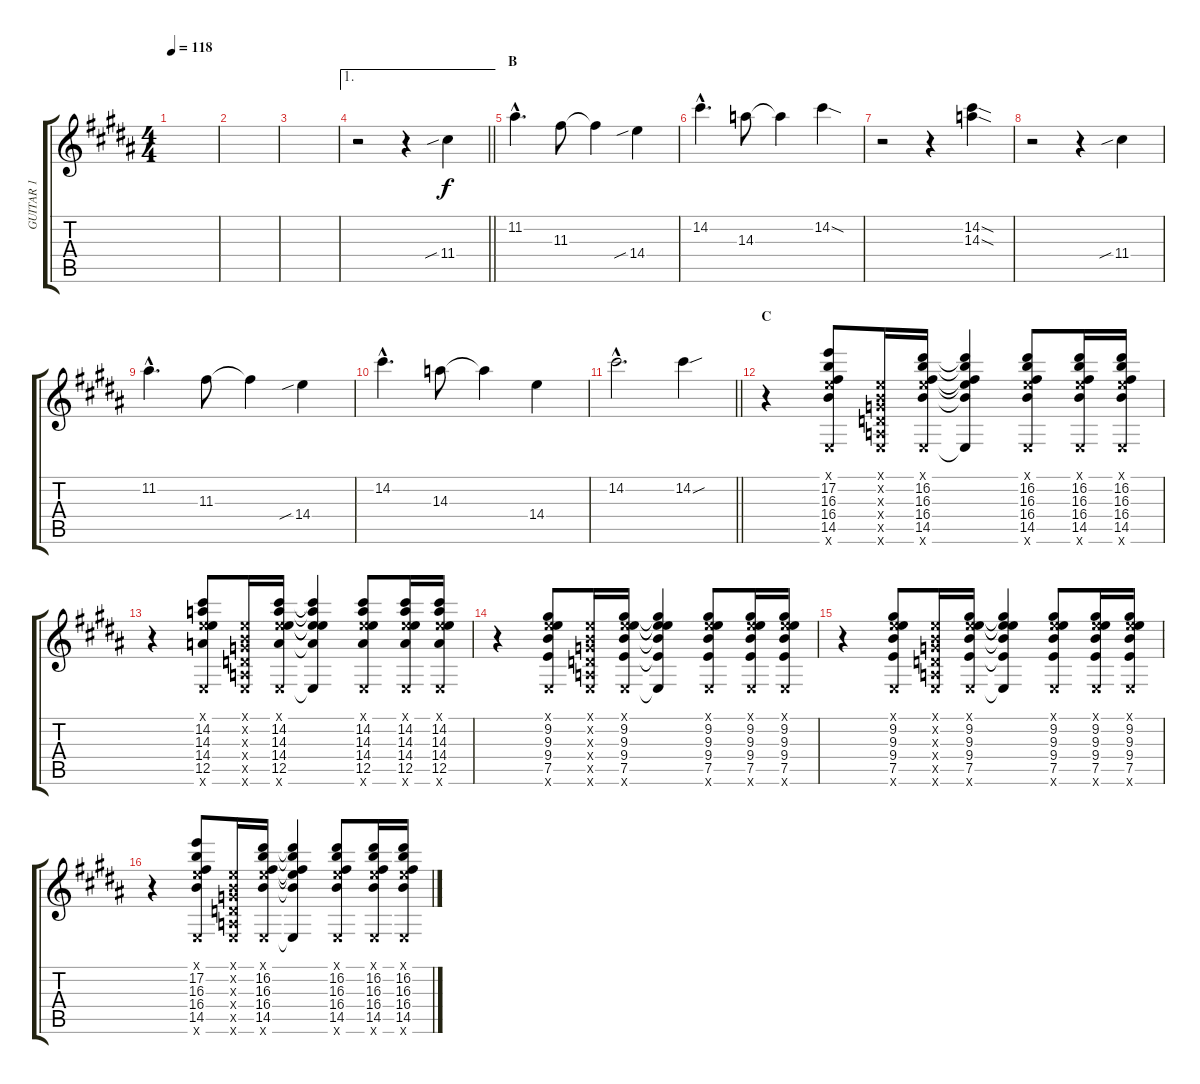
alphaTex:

\track ("GUITAR 1" "GUITAR 1") {instrument distortionguitar}
\staff {score tabs}
\tuning (E4 B3 G3 D3 A2 E2) {hide}
\ts (4 4)
\tempo 118
\clef g2
\ks b
|
|
|
\ae 1
\barLineRight lightlight
r.2 r.4 11.4{sib}.4 |
\section ("" "B")
11.2{hac}.4{d} 11.3.8 11.3{t}.4 14.4{sib}.4 |
14.2{hac}.4{d} 14.3.8 14.3{t}.4 14.2{sod}.4 |
r.2 r.4 (14.2{sod} 14.3{sod}).4 |
r.2 r.4 11.4{sib}.4 |
11.2{hac}.4{d} 11.3.8 11.3{t}.4 14.4{sib}.4 |
14.2{hac}.4{d} 14.3.8 14.3{t}.4 14.4.4 |
\barLineRight lightlight
14.2{hac}.2{d} 14.2{sou}.4 |
\section ("" "C")
r.4 (0.1{x} 17.2 16.3 16.4 14.5 0.6{x}).8 (0.1{x} 0.2{x} 0.3{x} 0.4{x} 0.5{x} 0.6{x}).16 (0.1{x} 16.2 16.3 16.4 14.5 0.6{x}).16 (0.1{t} 16.2{t} 16.3{t} 16.4{t} 14.5{t} 0.6{t}).4 (0.1{x} 16.2 16.3 16.4 14.5 0.6{x}).8 (0.1{x} 16.2 16.3 16.4 14.5 0.6{x}).16 (0.1{x} 16.2 16.3 16.4 14.5 0.6{x}).16 |
r.4 (0.1{x} 14.2 14.3 14.4 12.5 0.6{x}).8 (0.1{x} 0.2{x} 0.3{x} 0.4{x} 0.5{x} 0.6{x}).16 (0.1{x} 14.2 14.3 14.4 12.5 0.6{x}).16 (0.1{t} 14.2{t} 14.3{t} 14.4{t} 12.5{t} 0.6{t}).4 (0.1{x} 14.2 14.3 14.4 12.5 0.6{x}).8 (0.1{x} 14.2 14.3 14.4 12.5 0.6{x}).16 (0.1{x} 14.2 14.3 14.4 12.5 0.6{x}).16 |
r.4 (0.1{x} 9.2 9.3 9.4 7.5 0.6{x}).8 (0.1{x} 0.2{x} 0.3{x} 0.4{x} 0.5{x} 0.6{x}).16 (0.1{x} 9.2 9.3 9.4 7.5 0.6{x}).16 (0.1{t} 9.2{t} 9.3{t} 9.4{t} 7.5{t} 0.6{t}).4 (0.1{x} 9.2 9.3 9.4 7.5 0.6{x}).8 (0.1{x} 9.2 9.3 9.4 7.5 0.6{x}).16 (0.1{x} 9.2 9.3 9.4 7.5 0.6{x}).16 |
r.4 (0.1{x} 9.2 9.3 9.4 7.5 0.6{x}).8 (0.1{x} 0.2{x} 0.3{x} 0.4{x} 0.5{x} 0.6{x}).16 (0.1{x} 9.2 9.3 9.4 7.5 0.6{x}).16 (0.1{t} 9.2{t} 9.3{t} 9.4{t} 7.5{t} 0.6{t}).4 (0.1{x} 9.2 9.3 9.4 7.5 0.6{x}).8 (0.1{x} 9.2 9.3 9.4 7.5 0.6{x}).16 (0.1{x} 9.2 9.3 9.4 7.5 0.6{x}).16 |
r.4 (0.1{x} 17.2 16.3 16.4 14.5 0.6{x}).8 (0.1{x} 0.2{x} 0.3{x} 0.4{x} 0.5{x} 0.6{x}).16 (0.1{x} 16.2 16.3 16.4 14.5 0.6{x}).16 (0.1{t} 16.2{t} 16.3{t} 16.4{t} 14.5{t} 0.6{t}).4 (0.1{x} 16.2 16.3 16.4 14.5 0.6{x}).8 (0.1{x} 16.2 16.3 16.4 14.5 0.6{x}).16 (0.1{x} 16.2 16.3 16.4 14.5 0.6{x}).16
